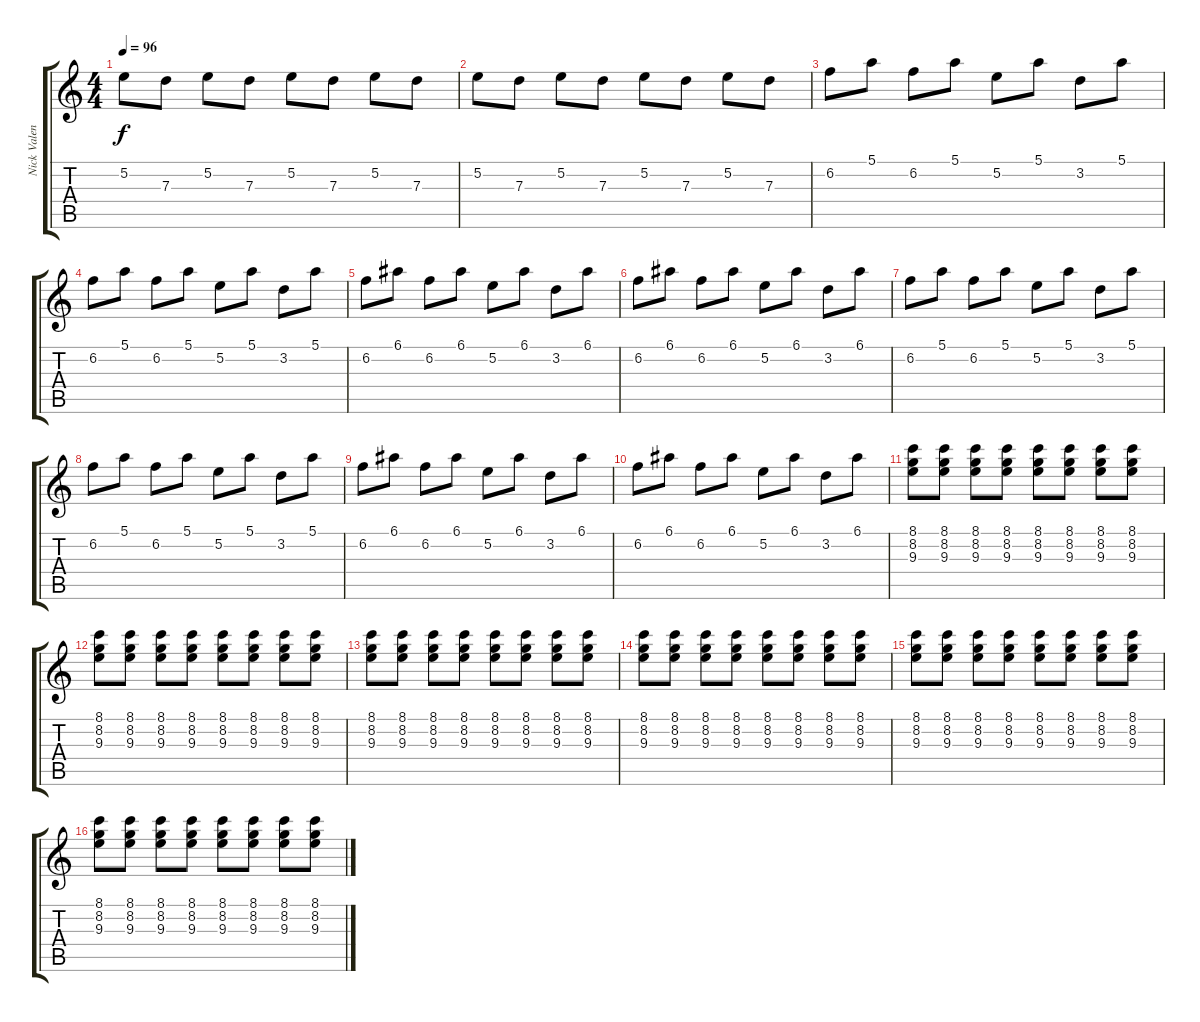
\track ("Nick Valensi" "Nick Valen") {instrument distortionguitar}
\staff {score tabs}
\tuning (E4 B3 G3 D3 A2 E2) {hide}
\ts (4 4)
\tempo 96
\clef g2
\ks c
5.2.8{dy f} 7.3.8 5.2.8 7.3.8 5.2.8 7.3.8 5.2.8 7.3.8 |
5.2.8 7.3.8 5.2.8 7.3.8 5.2.8 7.3.8 5.2.8 7.3.8 |
6.2.8 5.1.8 6.2.8 5.1.8 5.2.8 5.1.8 3.2.8 5.1.8 |
6.2.8 5.1.8 6.2.8 5.1.8 5.2.8 5.1.8 3.2.8 5.1.8 |
6.2.8 6.1.8 6.2.8 6.1.8 5.2.8 6.1.8 3.2.8 6.1.8 |
6.2.8 6.1.8 6.2.8 6.1.8 5.2.8 6.1.8 3.2.8 6.1.8 |
6.2.8 5.1.8 6.2.8 5.1.8 5.2.8 5.1.8 3.2.8 5.1.8 |
6.2.8 5.1.8 6.2.8 5.1.8 5.2.8 5.1.8 3.2.8 5.1.8 |
6.2.8 6.1.8 6.2.8 6.1.8 5.2.8 6.1.8 3.2.8 6.1.8 |
6.2.8 6.1.8 6.2.8 6.1.8 5.2.8 6.1.8 3.2.8 6.1.8 |
(8.1 8.2 9.3).8 (8.1 8.2 9.3).8 (8.1 8.2 9.3).8 (8.1 8.2 9.3).8 (8.1 8.2 9.3).8 (8.1 8.2 9.3).8 (8.1 8.2 9.3).8 (8.1 8.2 9.3).8 |
(8.1 8.2 9.3).8 (8.1 8.2 9.3).8 (8.1 8.2 9.3).8 (8.1 8.2 9.3).8 (8.1 8.2 9.3).8 (8.1 8.2 9.3).8 (8.1 8.2 9.3).8 (8.1 8.2 9.3).8 |
(8.1 8.2 9.3).8 (8.1 8.2 9.3).8 (8.1 8.2 9.3).8 (8.1 8.2 9.3).8 (8.1 8.2 9.3).8 (8.1 8.2 9.3).8 (8.1 8.2 9.3).8 (8.1 8.2 9.3).8 |
(8.1 8.2 9.3).8 (8.1 8.2 9.3).8 (8.1 8.2 9.3).8 (8.1 8.2 9.3).8 (8.1 8.2 9.3).8 (8.1 8.2 9.3).8 (8.1 8.2 9.3).8 (8.1 8.2 9.3).8 |
(8.1 8.2 9.3).8 (8.1 8.2 9.3).8 (8.1 8.2 9.3).8 (8.1 8.2 9.3).8 (8.1 8.2 9.3).8 (8.1 8.2 9.3).8 (8.1 8.2 9.3).8 (8.1 8.2 9.3).8 |
(8.1 8.2 9.3).8 (8.1 8.2 9.3).8 (8.1 8.2 9.3).8 (8.1 8.2 9.3).8 (8.1 8.2 9.3).8 (8.1 8.2 9.3).8 (8.1 8.2 9.3).8 (8.1 8.2 9.3).8
